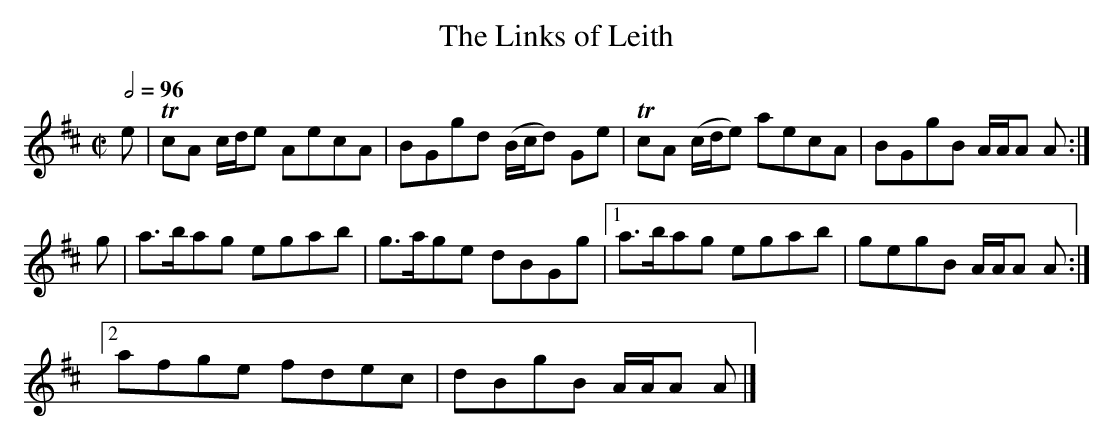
X:1
T:The Links of Leith
M:C|
L:1/8
Q:1/2=96
K:Amix
e|TcA c/d/e AecA|BGgd (B/c/d) Ge|  TcA (c/d/e) aecA|BGgB A/A/A A:|
g| a>bag    egab|g>age dBGg     |[1 a>bag      egab|gegB A/A/A A:|
                                 [2 afge       fdec|dBgB A/A/A A|]
